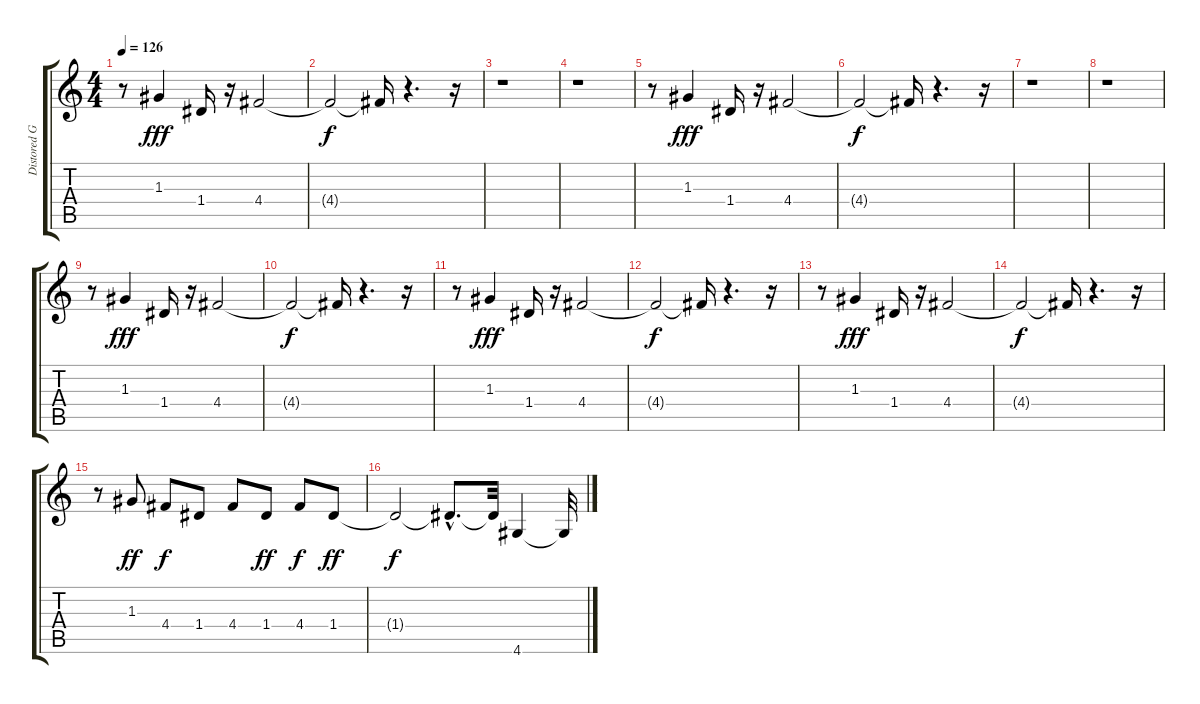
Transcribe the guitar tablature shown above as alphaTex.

\track ("Distored Guitars" "Distored G") {instrument distortionguitar}
\staff {score tabs}
\tuning (E4 B3 G3 D3 A2 E2) {hide}
\ts (4 4)
\tempo 126
\clef g2
\ks c
r.8{dy f} 1.3.4{dy fff} 1.4.16 r.16 4.4.2 |
4.4{t}.2{dy f} 4.4{t}.16 r.4{d} r.16 |
r.1 |
r.1 |
r.8 1.3.4{dy fff volume 9} 1.4.16 r.16 4.4.2 |
4.4{t}.2{dy f} 4.4{t}.16 r.4{d} r.16 |
r.1 |
r.1 |
r.8 1.3.4{dy fff volume 9} 1.4.16 r.16 4.4.2 |
4.4{t}.2{dy f} 4.4{t}.16 r.4{d} r.16 |
r.8 1.3.4{dy fff volume 9} 1.4.16 r.16 4.4.2 |
4.4{t}.2{dy f} 4.4{t}.16 r.4{d} r.16 |
r.8 1.3.4{dy fff volume 9} 1.4.16 r.16 4.4.2 |
4.4{t}.2{dy f} 4.4{t}.16 r.4{d} r.16 |
r.8 1.3.8{dy ff volume 10} 4.4.8{dy f volume 10} 1.4.8{volume 10} 4.4.8{volume 10} 1.4.8{dy ff volume 10} 4.4.8{dy f volume 11} 1.4.8{dy ff volume 11} |
1.4{t}.2{dy f} 1.4{hac t}.8{d} 1.4{t}.32 4.6.4{volume 10} 4.6{t}.32
